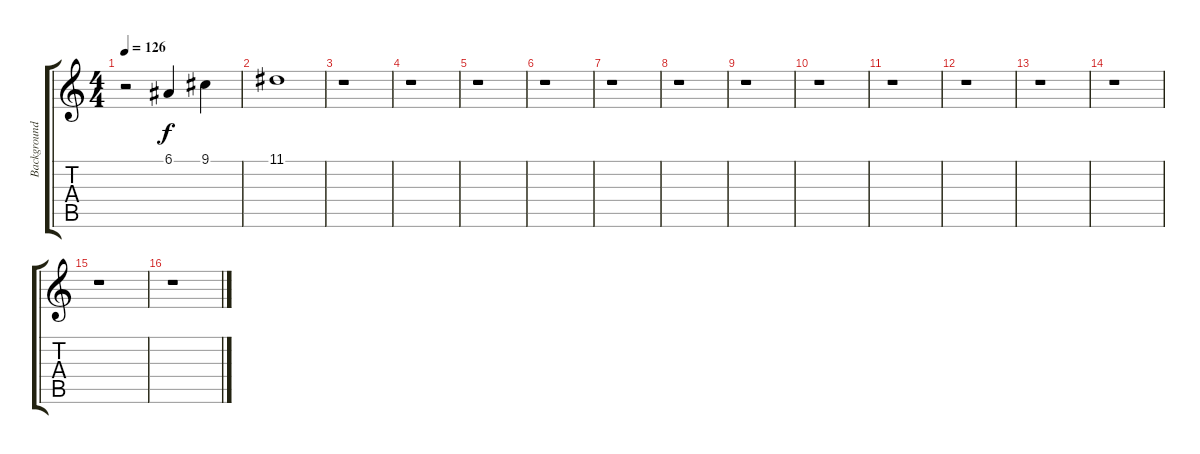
\track ("Background Vocals" "Background") {instrument synthvoice}
\staff {score tabs}
\tuning (E4 B3 G3 D3 A2 E2) {hide}
\ts (4 4)
\tempo 126
\clef g2
\ks c
r.2{dy f} 6.1.4 9.1.4 |
11.1.1 |
r.1 |
r.1 |
r.1 |
r.1 |
r.1 |
r.1 |
r.1 |
r.1 |
r.1 |
r.1 |
r.1 |
r.1 |
r.1 |
r.1
